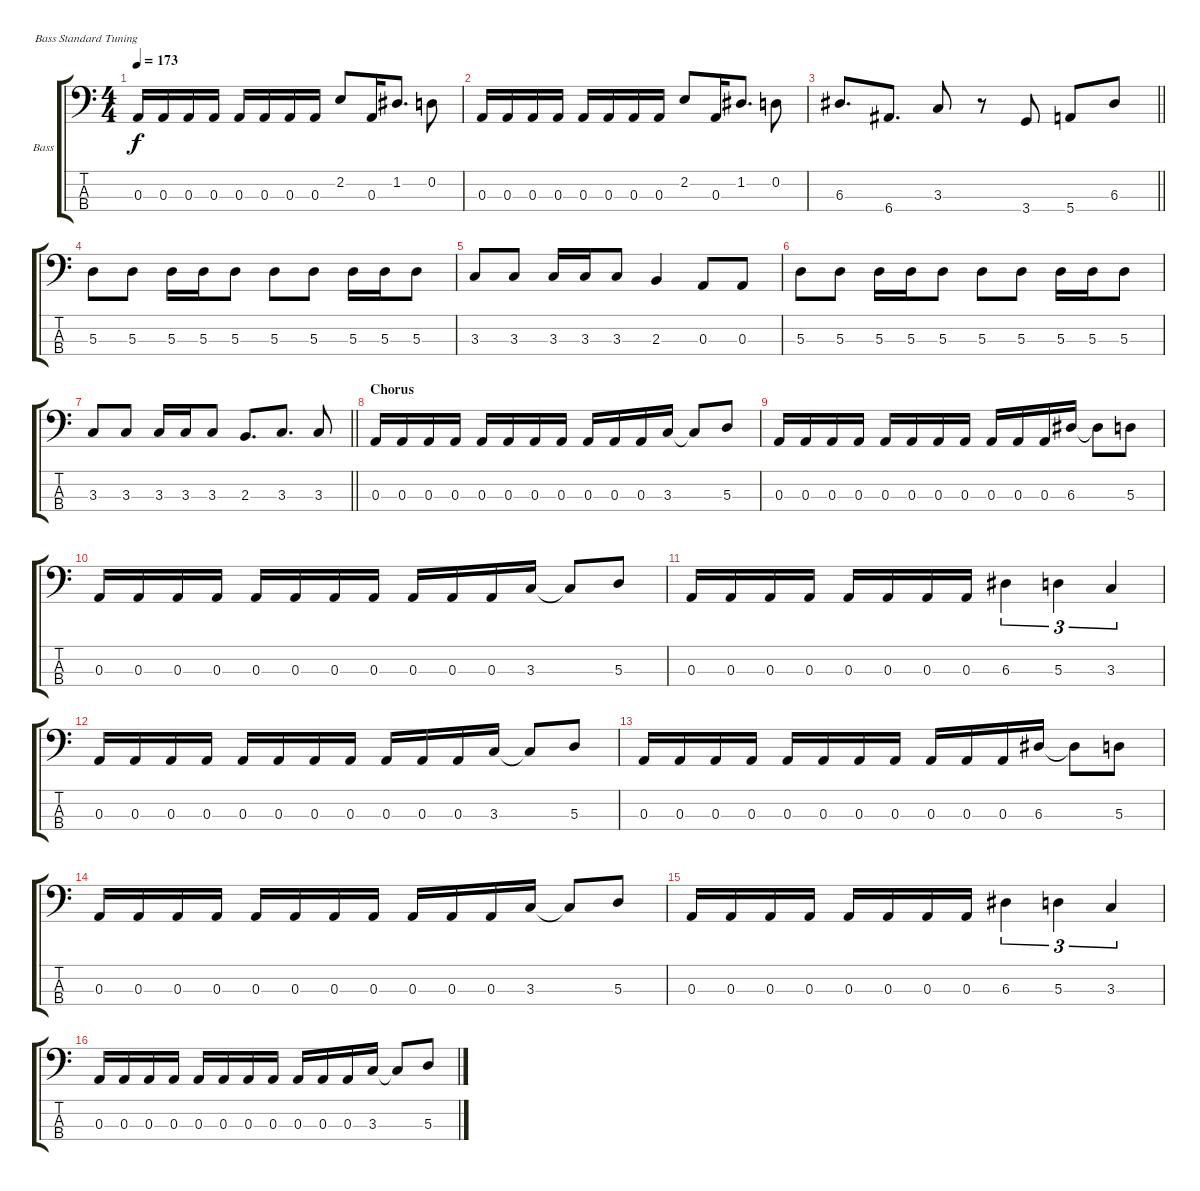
\bracketExtendMode groupsimilarinstruments
\firstSystemTrackNameOrientation horizontal
\otherSystemsTrackNameOrientation horizontal
\track ("Bass" "Bass") {instrument electricbasspick}
\staff {score tabs}
\tuning (G2 D2 A1 E1)
\ts (4 4)
\tempo 173
\clef f4
\ks c
0.3.16{dy f} 0.3.16 0.3.16 0.3.16 0.3.16 0.3.16 0.3.16 0.3.16 2.2.8 0.3.16 1.2.8{d} 0.2.8 |
0.3.16 0.3.16 0.3.16 0.3.16 0.3.16 0.3.16 0.3.16 0.3.16 2.2.8 0.3.16 1.2.8{d} 0.2.8 |
\barLineRight lightlight
6.3.8{d} 6.4.8{d} 3.3.8 r.8 3.4.8 5.4.8 6.3.8 |
5.3.8 5.3.8 5.3.16 5.3.16 5.3.8 5.3.8 5.3.8 5.3.16 5.3.16 5.3.8 |
3.3.8 3.3.8 3.3.16 3.3.16 3.3.8 2.3.4 0.3.8 0.3.8 |
5.3.8 5.3.8 5.3.16 5.3.16 5.3.8 5.3.8 5.3.8 5.3.16 5.3.16 5.3.8 |
\barLineRight lightlight
3.3.8 3.3.8 3.3.16 3.3.16 3.3.8 2.3.8{d} 3.3.8{d} 3.3.8 |
\section ("" "Chorus")
0.3.16 0.3.16 0.3.16 0.3.16 0.3.16 0.3.16 0.3.16 0.3.16 0.3.16 0.3.16 0.3.16 3.3.16 3.3{t}.8 5.3.8 |
0.3.16 0.3.16 0.3.16 0.3.16 0.3.16 0.3.16 0.3.16 0.3.16 0.3.16 0.3.16 0.3.16 6.3.16 6.3{t}.8 5.3.8 |
0.3.16 0.3.16 0.3.16 0.3.16 0.3.16 0.3.16 0.3.16 0.3.16 0.3.16 0.3.16 0.3.16 3.3.16 3.3{t}.8 5.3.8 |
0.3.16 0.3.16 0.3.16 0.3.16 0.3.16 0.3.16 0.3.16 0.3.16 6.3.4{tu (3 2)} 5.3.4{tu (3 2)} 3.3.4{tu (3 2)} |
0.3.16 0.3.16 0.3.16 0.3.16 0.3.16 0.3.16 0.3.16 0.3.16 0.3.16 0.3.16 0.3.16 3.3.16 3.3{t}.8 5.3.8 |
0.3.16 0.3.16 0.3.16 0.3.16 0.3.16 0.3.16 0.3.16 0.3.16 0.3.16 0.3.16 0.3.16 6.3.16 6.3{t}.8 5.3.8 |
0.3.16 0.3.16 0.3.16 0.3.16 0.3.16 0.3.16 0.3.16 0.3.16 0.3.16 0.3.16 0.3.16 3.3.16 3.3{t}.8 5.3.8 |
0.3.16 0.3.16 0.3.16 0.3.16 0.3.16 0.3.16 0.3.16 0.3.16 6.3.4{tu (3 2)} 5.3.4{tu (3 2)} 3.3.4{tu (3 2)} |
0.3.16 0.3.16 0.3.16 0.3.16 0.3.16 0.3.16 0.3.16 0.3.16 0.3.16 0.3.16 0.3.16 3.3.16 3.3{t}.8 5.3.8
